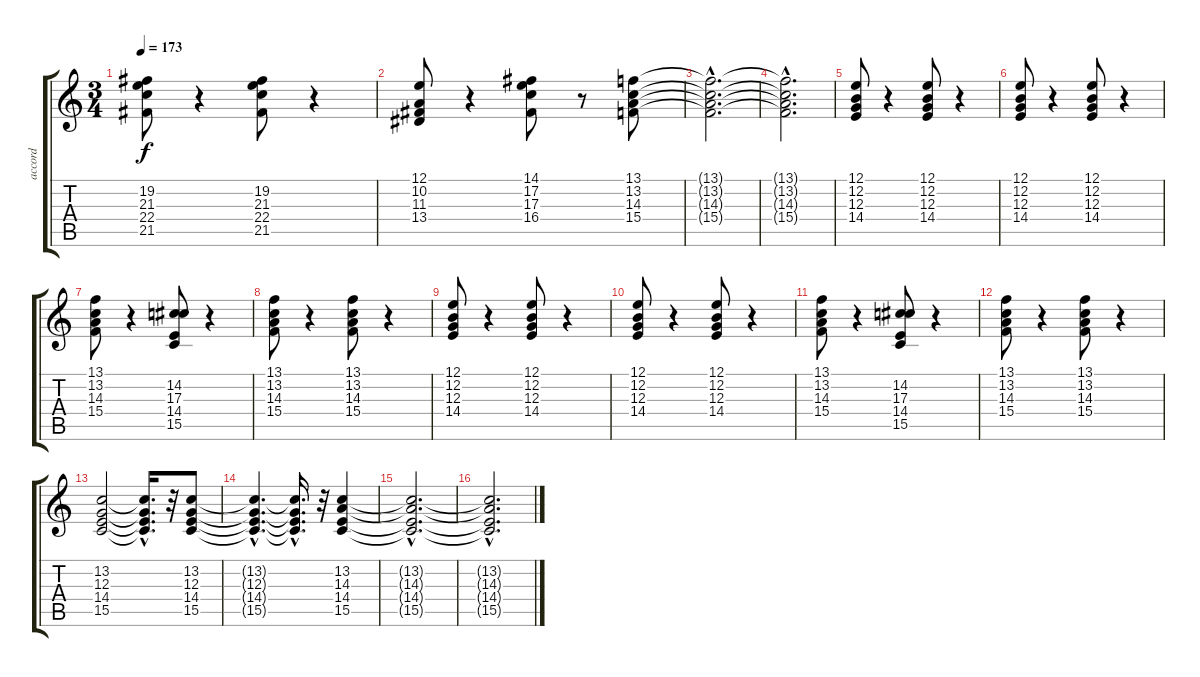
\track ("accord" "accord") {instrument acousticgrandpiano}
\staff {score tabs}
\tuning (E4 B3 G3 D3 A2 E2) {hide}
\ts (3 4)
\tempo 173
\clef g2
\ks c
(19.2 21.3 22.4 21.5).8{dy f} r.4 (19.2 21.3 22.4 21.5).8 r.4 |
(12.1 10.2 11.3 13.4).8 r.4 (14.1 17.2 17.3 16.4).8 r.8 (13.1 13.2 14.3 15.4).8 |
(13.1{hac t} 13.2{hac t} 14.3{hac t} 15.4{hac t}).2{d} |
(13.1{hac t} 13.2{hac t} 14.3{hac t} 15.4{hac t}).2{d} |
(12.1 12.2 12.3 14.4).8 r.4 (12.1 12.2 12.3 14.4).8 r.4 |
(12.1 12.2 12.3 14.4).8 r.4 (12.1 12.2 12.3 14.4).8 r.4 |
(13.1 13.2 14.3 15.4).8 r.4 (14.2 17.3 14.4 15.5).8 r.4 |
(13.1 13.2 14.3 15.4).8 r.4 (13.1 13.2 14.3 15.4).8 r.4 |
(12.1 12.2 12.3 14.4).8 r.4 (12.1 12.2 12.3 14.4).8 r.4 |
(12.1 12.2 12.3 14.4).8 r.4 (12.1 12.2 12.3 14.4).8 r.4 |
(13.1 13.2 14.3 15.4).8 r.4 (14.2 17.3 14.4 15.5).8 r.4 |
(13.1 13.2 14.3 15.4).8 r.4 (13.1 13.2 14.3 15.4).8 r.4 |
(13.2 12.3 14.4 15.5).2 (13.2{hac t} 12.3{hac t} 14.4{hac t} 15.5{hac t}).16{d} r.32 (13.2 12.3 14.4 15.5).8 |
(13.2{hac t} 12.3{hac t} 14.4{hac t} 15.5{hac t}).4{d} (13.2{hac t} 12.3{hac t} 14.4{hac t} 15.5{hac t}).16{d} r.32 (13.2 14.3 14.4 15.5).4 |
(13.2{hac t} 14.3{hac t} 14.4{hac t} 15.5{hac t}).2{d} |
(13.2{hac t} 14.3{hac t} 14.4{hac t} 15.5{hac t}).2{d}
